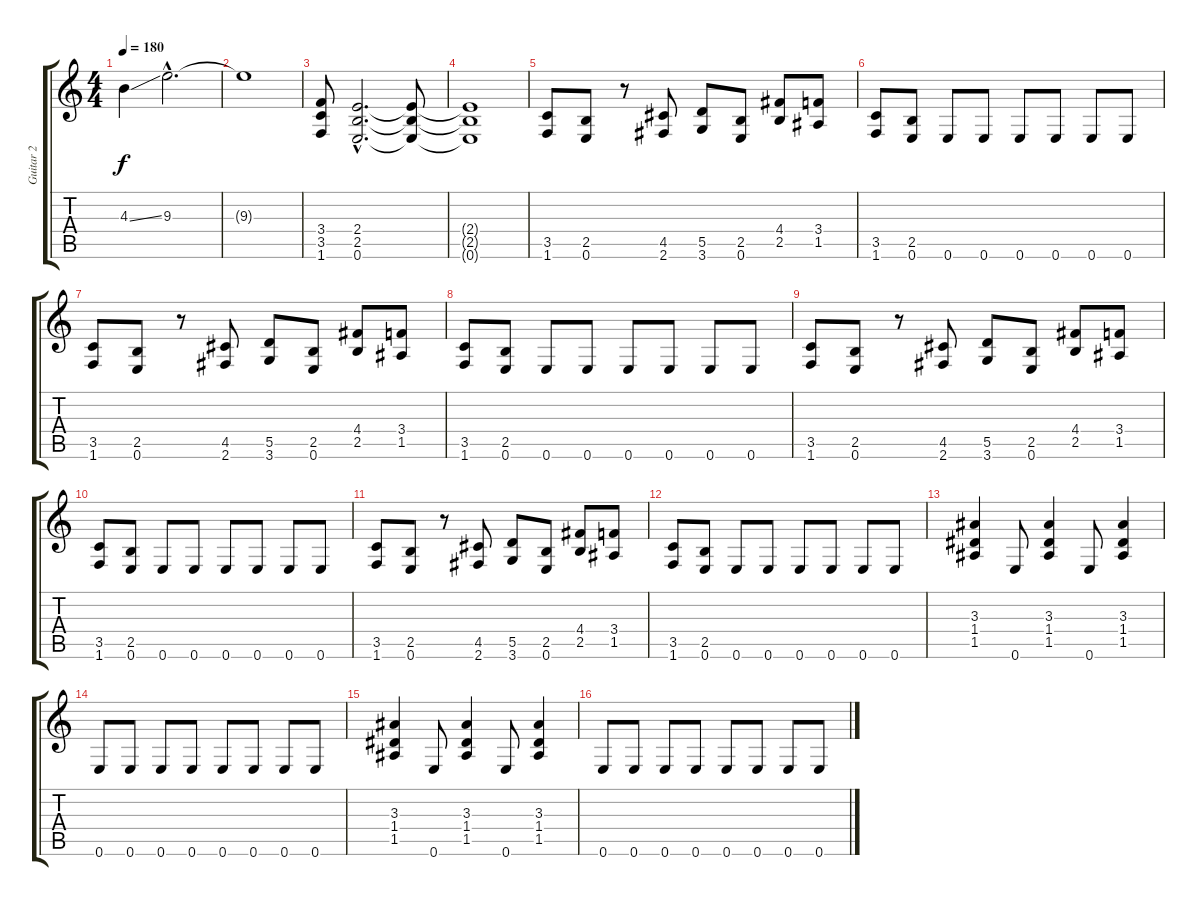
\track ("Guitar 2" "Guitar 2") {instrument overdrivenguitar}
\staff {score tabs}
\tuning (E4 B3 G3 D3 A2 E2) {hide}
\ts (4 4)
\tempo 180
\clef g2
\ks c
4.3{ss}.4{dy f} 9.3{hac}.2{d} |
9.3{t}.1 |
(3.4 3.5 1.6).8 (2.4{hac} 2.5{hac} 0.6{hac}).2{d} (2.4{t} 2.5{t} 0.6{t}).8 |
(2.4{t} 2.5{t} 0.6{t}).1 |
(3.5 1.6).8 (2.5 0.6).8 r.8 (4.5 2.6).8 (5.5 3.6).8 (2.5 0.6).8 (4.4 2.5).8 (3.4 1.5).8 |
(3.5 1.6).8 (2.5 0.6).8 0.6.8 0.6.8 0.6.8 0.6.8 0.6.8 0.6.8 |
(3.5 1.6).8 (2.5 0.6).8 r.8 (4.5 2.6).8 (5.5 3.6).8 (2.5 0.6).8 (4.4 2.5).8 (3.4 1.5).8 |
(3.5 1.6).8 (2.5 0.6).8 0.6.8 0.6.8 0.6.8 0.6.8 0.6.8 0.6.8 |
(3.5 1.6).8 (2.5 0.6).8 r.8 (4.5 2.6).8 (5.5 3.6).8 (2.5 0.6).8 (4.4 2.5).8 (3.4 1.5).8 |
(3.5 1.6).8 (2.5 0.6).8 0.6.8 0.6.8 0.6.8 0.6.8 0.6.8 0.6.8 |
(3.5 1.6).8 (2.5 0.6).8 r.8 (4.5 2.6).8 (5.5 3.6).8 (2.5 0.6).8 (4.4 2.5).8 (3.4 1.5).8 |
(3.5 1.6).8 (2.5 0.6).8 0.6.8 0.6.8 0.6.8 0.6.8 0.6.8 0.6.8 |
(3.3 1.4 1.5).4 0.6.8 (3.3 1.4 1.5).4 0.6.8 (3.3 1.4 1.5).4 |
0.6.8 0.6.8 0.6.8 0.6.8 0.6.8 0.6.8 0.6.8 0.6.8 |
(3.3 1.4 1.5).4 0.6.8 (3.3 1.4 1.5).4 0.6.8 (3.3 1.4 1.5).4 |
0.6.8 0.6.8 0.6.8 0.6.8 0.6.8 0.6.8 0.6.8 0.6.8
